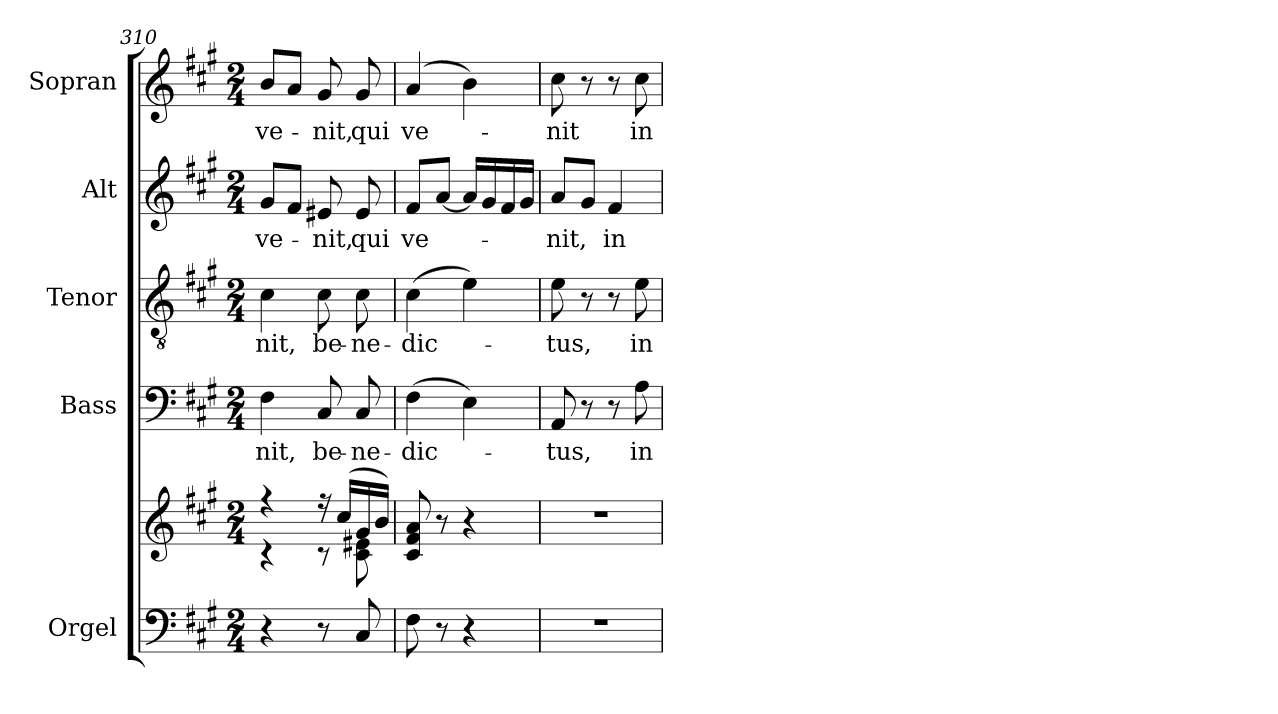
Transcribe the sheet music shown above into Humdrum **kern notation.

**kern	**kern	**kern	**text	**kern	**text	**kern	**text	**kern	**text
*part5	*part5	*part4	*part4	*part3	*part3	*part2	*part2	*part1	*part1
*staff6	*staff5	*staff4	*staff4	*staff3	*staff3	*staff2	*staff2	*staff1	*staff1
*I"Orgel	*	*I"Bass	*	*I"Tenor	*	*I"Alt	*	*I"Sopran	*
*I'Org.	*	*I'B.	*	*I'T.	*	*I'A.	*	*I'S.	*
*clefF4	*clefG2	*clefF4	*	*clefGv2	*	*clefG2	*	*clefG2	*
*k[f#c#g#]	*k[f#c#g#]	*k[f#c#g#]	*	*k[f#c#g#]	*	*k[f#c#g#]	*	*k[f#c#g#]	*
*A:	*A:	*A:	*	*A:	*	*A:	*	*A:	*
*M2/4	*M2/4	*M2/4	*	*M2/4	*	*M2/4	*	*M2/4	*
=310	=310	=310	=310	=310	=310	=310	=310	=310	=310
*	*^	*	*	*	*	*	*	*	*
!	!	!	!	!LO:LY:b	!	!LO:LY:b	!	!LO:LY:b	!	!LO:LY:b
4r	4r	4r	4F#\	-nit,	4c#\	-nit,	8g#/L	ve-	8b/L	ve-
.	.	.	.	.	.	.	8f#/J	.	8a/J	.
!	!	!	!	!LO:LY:b	!	!LO:LY:b	!	!LO:LY:b	!	!LO:LY:b
8r	16ree	8rc	8C#/	be-	8c#\	be-	8e#X/	-nit,	8g#/	-nit,
.	(>16cc#/LL	.	.	.	.	.	.	.	.	.
!	!	!	!	!LO:LY:b	!	!LO:LY:b	!	!LO:LY:b	!	!LO:LY:b
8C#/	16g#/	8c#\ 8e#X\	8C#/	-ne-	8c#\	-ne-	8e#/	qui	8g#/	qui
.	16b/JJ)	.	.	.	.	.	.	.	.	.
*	*v	*v	*	*	*	*	*	*	*	*
=311	=311	=311	=311	=311	=311	=311	=311	=311	=311
!	!	!	!LO:LY:b	!	!LO:LY:b	!	!LO:LY:b	!	!LO:LY:b
8F#\	8c#/ 8f#/ 8a/	(>4F#\	-dic-	(>4c#\	-dic-	8f#/L	ve-	(4a/	ve-
8r	8r	.	.	.	.	[8a/J	.	.	.
4r	4r	4E\)	.	4e\)	.	16a/LL]	.	4b\)	.
.	.	.	.	.	.	16g#/	.	.	.
.	.	.	.	.	.	16f#/	.	.	.
.	.	.	.	.	.	16g#/JJ	.	.	.
=312	=312	=312	=312	=312	=312	=312	=312	=312	=312
!	!	!	!LO:LY:b	!	!LO:LY:b	!	!LO:LY:b	!	!LO:LY:b
2r	2r	8AA/	-tus,	8e\	-tus,	8a/L	-nit,	8cc#\	-nit
.	.	8r	.	8r	.	8g#/J	.	8r	.
!	!	!	!	!	!	!	!LO:LY:b	!	!
.	.	8r	.	8r	.	4f#/	in	8r	.
!	!	!	!LO:LY:b	!	!LO:LY:b	!	!	!	!LO:LY:b
.	.	8A\	in	8e\	in	.	.	8cc#\	in
=	=	=	=	=	=	=	=	=	=
*-	*-	*-	*-	*-	*-	*-	*-	*-	*-
